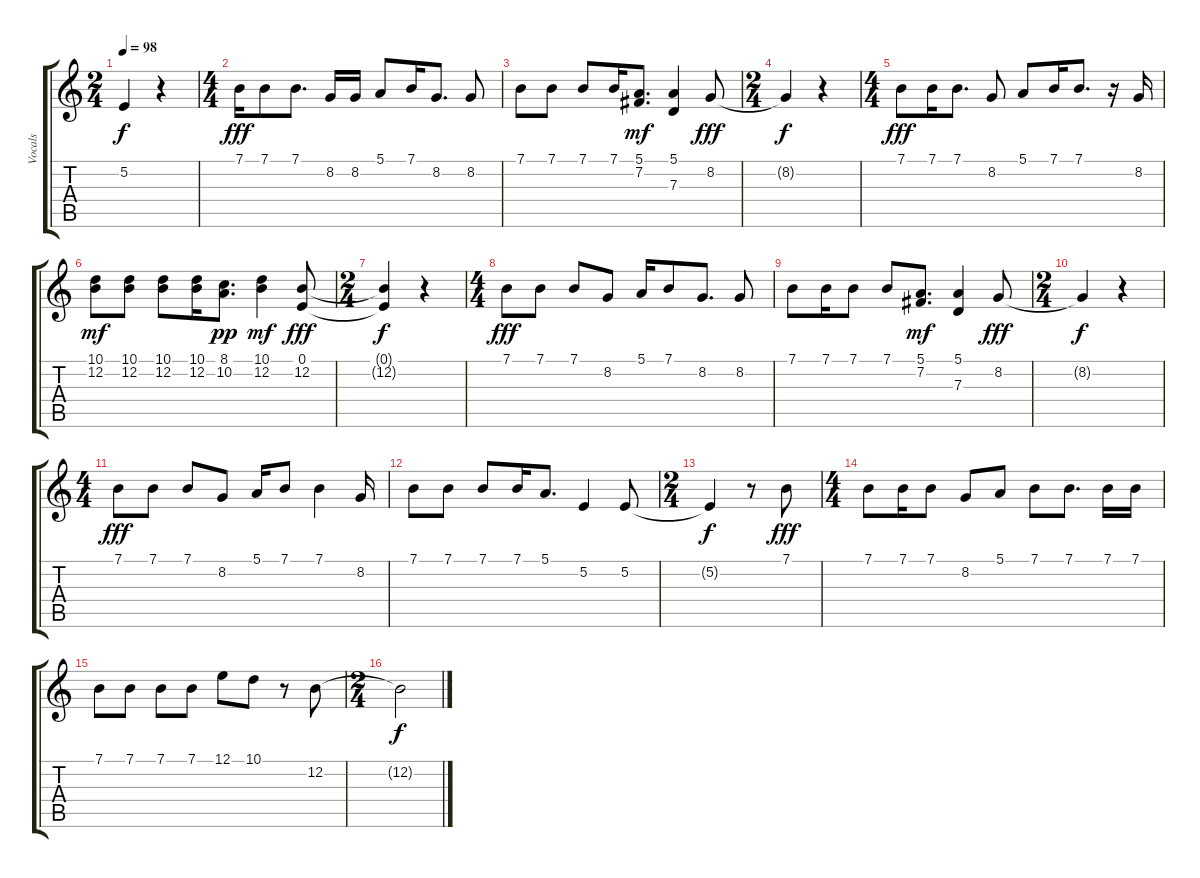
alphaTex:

\track ("Vocals" "Vocals") {instrument ocarina}
\staff {score tabs}
\tuning (E4 B3 G3 D3 A2 E2) {hide}
\ts (2 4)
\tempo 98
\clef g2
\ks c
5.2{t}.4{dy f} r.4 |
\ts (4 4)
7.1.16{dy fff} 7.1.8 7.1.8{d} 8.2.16 8.2.16 5.1.8 7.1.16 8.2.8{d} 8.2.8 |
7.1.8 7.1.8 7.1.8 7.1.16 (5.1 7.2).8{d dy mf} (5.1 7.3).4 8.2.8{dy fff} |
\ts (2 4)
8.2{t}.4{dy f} r.4 |
\ts (4 4)
7.1.8{dy fff} 7.1.16 7.1.8{d} 8.2.8 5.1.8 7.1.16 7.1.8{d} r.16 8.2.16 |
(10.1 12.2).8{dy mf} (10.1 12.2).8 (10.1 12.2).8 (10.1 12.2).16 (8.1 10.2).8{d dy pp} (10.1 12.2).4{dy mf} (0.1 12.2).8{dy fff} |
\ts (2 4)
(0.1{t} 12.2{t}).4{dy f} r.4 |
\ts (4 4)
7.1.8{dy fff} 7.1.8 7.1.8 8.2.8 5.1.16 7.1.8 8.2.8{d} 8.2.8 |
7.1.8 7.1.16 7.1.8 7.1.8 (5.1 7.2).8{d dy mf} (5.1 7.3).4 8.2.8{dy fff} |
\ts (2 4)
8.2{t}.4{dy f} r.4 |
\ts (4 4)
7.1.8{dy fff} 7.1.8 7.1.8 8.2.8 5.1.16 7.1.8 7.1.4 8.2.16 |
7.1.8 7.1.8 7.1.8 7.1.16 5.1.8{d} 5.2.4 5.2.8 |
\ts (2 4)
5.2{t}.4{dy f} r.8 7.1.8{dy fff} |
\ts (4 4)
7.1.8 7.1.16 7.1.8 8.2.8 5.1.8 7.1.8 7.1.8{d} 7.1.16 7.1.16 |
7.1.8 7.1.8 7.1.8 7.1.8 12.1.8 10.1.8 r.8 12.2.8 |
\ts (2 4)
12.2{t}.2{dy f}
